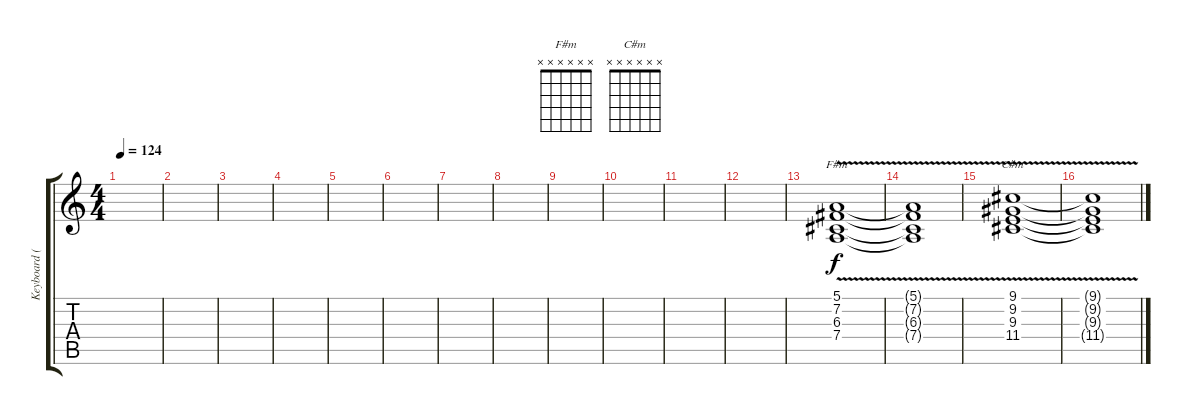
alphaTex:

\track ("Keyboard (Wright)" "Keyboard (") {instrument drawbarorgan}
\staff {score tabs}
\tuning (E4 B3 G3 D3 A2 E2) {hide}
\chord ("F#m" x x x x x x)
\chord ("C#m" x x x x x x)
\ts (4 4)
\tempo 124
\clef g2
\ks c
|
|
|
|
|
|
|
|
|
|
|
|
(5.1{v} 7.2 6.3 7.4).1{ch "F#m" volume 6 instrument stringensemble1} |
(5.1{t} 7.2{t} 6.3{t} 7.4{t}).1 |
(9.1{v} 9.2 9.3 11.4).1{ch "C#m"} |
(9.1{t} 9.2{t} 9.3{t} 11.4{t}).1
